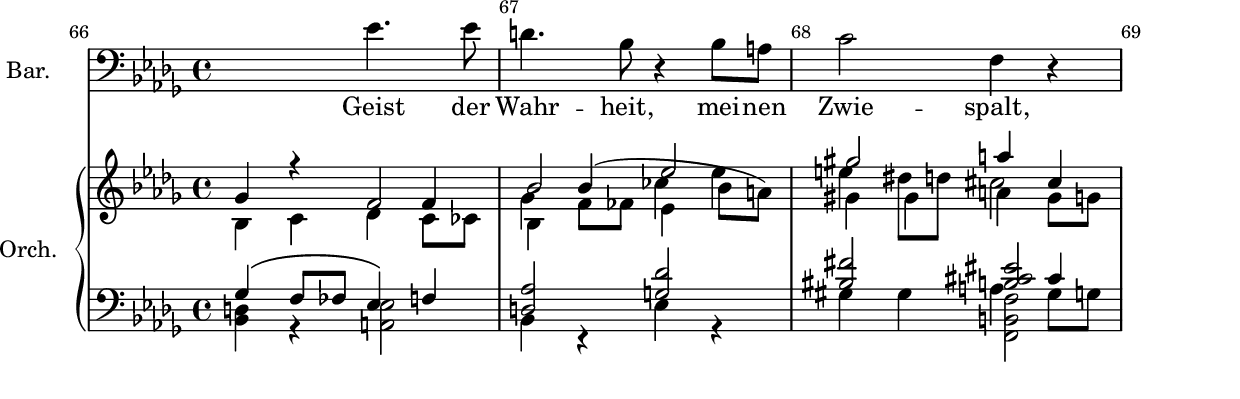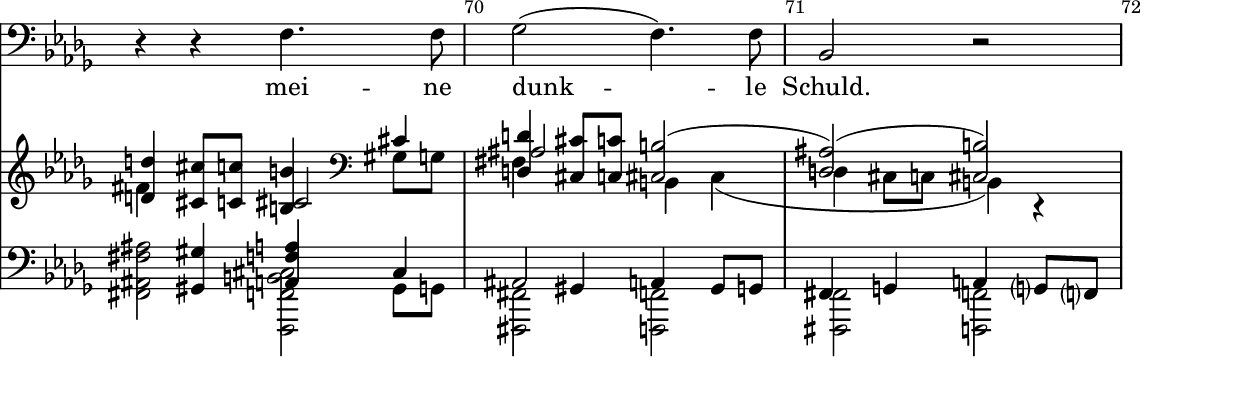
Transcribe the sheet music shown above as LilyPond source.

\version "2.17.3"
\include "deutsch.ly"

\include "lilypond-book-preamble.ly"

stimme = \relative es' {
	\time 4/4
	\key des \major
	\clef bass
	s2 es4. es8 |
	d4. b8 r4 b8 a |
	c2 f,4 r |
	r r f4. f8 |
	ges2( f4.) f8 |
	b,2 r
}

text = \lyricmode {
	Geist der Wahr -- heit, mei -- nen Zwie -- spalt,
	mei -- ne dunk -- le Schuld.
}

stimmeEins = \relative ges' {
%\override NoteHead #'color = #darkred
	\override Score.BarNumber #'break-visibility = #'#(#t #t #t)
	\set Score.currentBarNumber = #66
	\bar ""
	ges4 r f2 | %66
	s2 es'2 | %67
	s2. cis4 | %68
	<d, d'> <cis cis'>8 <c c'> <h h'>4 \clef bass cis4 | %69
	<d, d'> <cis cis'>8 <c c'> s2 
}

stimmeZwei = \relative b {
%	\override NoteHead #'color = #darkblue
	b4 c des c8 ces | %66
	b4 \voiceOne b'( \voiceFour ces \voiceTwo b8 a) | %67
	gis4 gis a gis8 g | %68
	fis4 s2 gis,8 g | %69
	fis4 s h, cis4( | %70
	d cis8 c h4) r
}

stimmeDrei = \relative f' {
%	\override NoteHead #'color = #darkcyan
	s2. f4 | %66
	b2 s4 s | %67
	gis'2 a4 s | %68
	s2 cis,, | %69
	ais2 <cis, h'>2( | %70
	<d ais'>)( <cis h'>) |
}

stimmeVier = \relative f' {
%	\override NoteHead #'color = #darkgreen
	s2. s4 | %66
        ges \voiceTwo f8 fes es4 \voiceFour es' | %67
	e dis8 d cis2 | %68
	s2. \clef bass s4 | %69
	s2.
}

stimmeFuenf = \relative ges {
%	\override NoteHead #'color = #darkred
	ges4\( f8 fes es4\) f | %66
	<d as'>2 <g des'> | %67
	<his fis'>2 <h cis eis>2 | %68
	s4 <gis, gis'> <a f' a> cis4 | %69
	ais2 s
	
}

stimmeSechs = \relative b, {
%	\override NoteHead #'color = #darkblue
	<b d>4 r <a es'>2 | %66
	b4 r es r | %67
	gis4 s <f, h f'>2 | %68
	<fis ais fis' ais>2 <f, f' h cis>2 | %69
	<fis fis'> <f f'> | %70
	<fis fis'> <f f'>
}

stimmeSieben = \relative cis' {
%	\override NoteHead #'color = #darkcyan
	s1*2 | %66
	s2. cis4 | %67
	s1 | %68
	s4 gis, a gis8 g | %69
	fis4 g a g?8 f? | %70
}

stimmeAcht = \relative gis {
%	\override NoteHead #'color = #darkmagenta
	s1*2 | %66
	s4 gis4 a gis8 g | %67
	s2. gis,8 g
	
}

upper = {
	\time 4/4
	\key des \major
	\clef treble
	<<
	\new Voice {
		\voiceOne 
		\stimmeEins
	}
	\new Voice {
		\voiceTwo
		\stimmeZwei
	}
	\new Voice {
		\voiceThree
		\stimmeDrei
	}
	\new Voice {
		\voiceFour
		\stimmeVier
	}
	>>
}
lower = {
	\time 4/4
	\key des \major
	\clef bass
	<<
		\stimmeFuenf \\
		\stimmeSechs \\
		\stimmeSieben \\
		\stimmeAcht
	>>
}

\score {
	<<
	\new Voice = "melodie" <<
		\set Staff.instrumentName = #"Bar."
		\stimme
	>>
	\new Lyrics \lyricsto "melodie" \text
	\new PianoStaff <<
		\set PianoStaff.instrumentName = #"Orch."
		\new Staff = "upper" \upper
		\new Staff = "lower" \lower
	>>
	>>
  \layout { 
  	  \context {
  	  	  \Staff
  	  	  	extraNatural = ##f
  	  }
  }
  \midi { }
}
